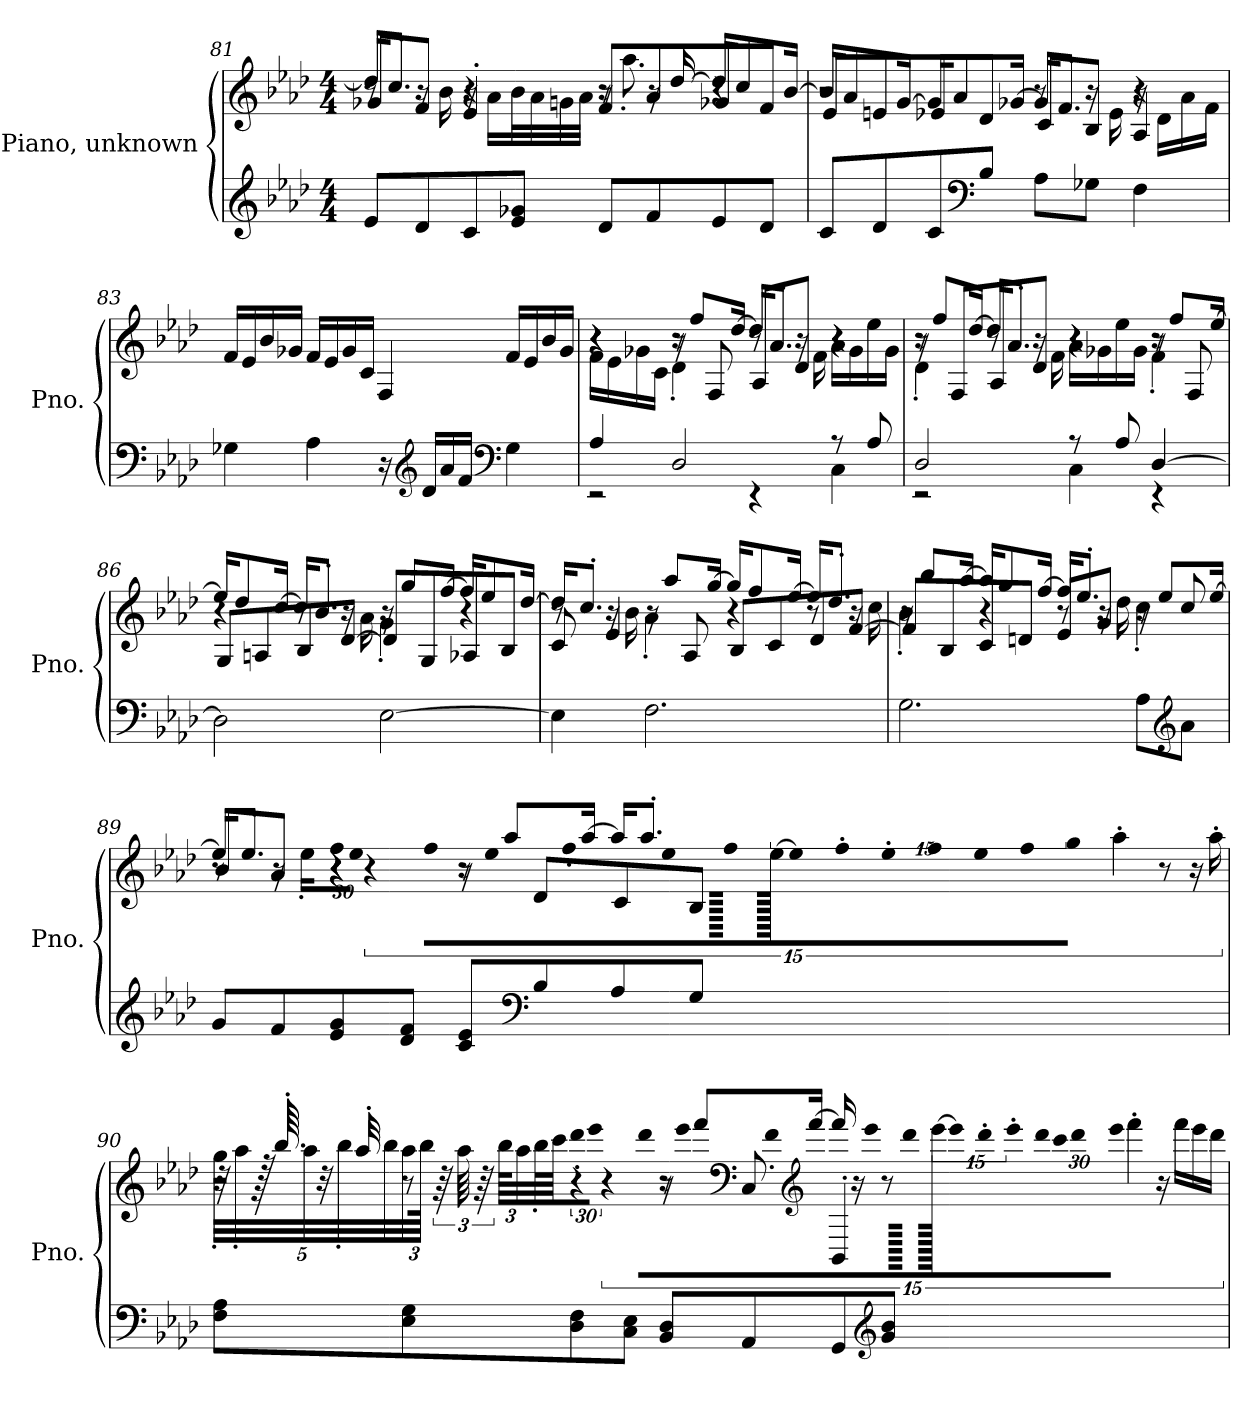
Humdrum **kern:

**kern	**kern
*part1	*part1
*staff2	*staff1
*I"Piano, unknown	*
*I'Pno.	*
!!LO:LB:g=z
*clefG2	*clefG2
*k[b-e-a-d-]	*k[b-e-a-d-]
*M4/4	*M4/4
=81	=81
*	*^
*	*	*^
8e-/L	16dd-/KL]	8r	8g-X/L
.	8.cc'/J	.	.
8d-/	.	16r	8f/J
.	.	16b-\	.
8c/	4r	16r	4e-'/
.	.	16a-\LL	.
8e-/ 8g-X/J	.	32b-\L	.
.	.	32a-\	.
.	.	32gn\	.
.	.	32a-\JJJ	.
8d-/L	8r	16r	8f/L
.	.	8.aa-'\	.
8f/	16r	.	8a-/
.	[16dd-/	.	.
8e-/	16dd-/KL]	4r	8g-X/
.	8cc/	.	.
8d-/J	.	.	8f/J
.	[16b-/Jk	.	.
=82	=82	=82	=82
8c/L	16b-/KL]	2r	8e-/L
.	8a-/	.	.
8d-/	.	.	8en/
.	[16g/Jk	.	.
8c/	16g/KL]	.	8e-X/
.	8a-/	.	.
*clefF4	*	*	*
8B-/J	.	.	8d-/J
.	[16g-X/Jk	.	.
8A-\L	16g-/KL]	8r	8c/L
.	8.f'/J	.	.
8G-X\J	.	16r	8B-/J
.	.	16e-\	.
4F\	4r	16r	4A-/
.	.	16d-\LL	.
.	.	16a-\	.
.	.	16f\JJ	.
*	*v	*v	*v
!!LO:LB:g=z
=83	=83
4G-X\	16f/LL
.	16e-/
.	16b-/
.	16g-X/JJ
4A-\	16f/LL
.	16e-/
.	16g-/
.	16c/JJ
16r	4F/
*clefG2	*
16d-/LL	.
16a-/	.
16f/JJ	.
*clefF4	*
4G-\	16f/LL
.	16e-/
.	16b-/
.	16g-/JJ
=84	=84
*^	*^
*	*	*	*^
4A-/	2r	4r	16f\LL	4r
.	.	.	16e-\	.
.	.	.	16g-X\	.
.	.	.	16c\JJ	.
2D-/	.	16r	4d-'\	8r
.	.	8ff/L	.	.
.	.	.	.	8F/
.	.	[16dd-/Jk	.	.
.	4r	16dd-/KL]	8r	8A-/L
.	.	8.a-'/J	.	.
.	.	.	16r	8d-/J
.	.	.	16f\	.
8r	4C\	4r	16a-\LL	4r
.	.	.	16g-\	.
8A-/	.	.	16ee-\	.
.	.	.	16g-\JJ	.
!!LO:PB:g=z	!!	!!
=85	=85	=85	=85	=85
2D-/	2r	16r	4d-'\	8r
.	.	8ff/L	.	.
.	.	.	.	8F/L
.	.	[16dd-/Jk	.	.
.	.	16dd-/KL]	8r	8A-/
.	.	8.a-'/J	.	.
.	.	.	16r	8d-/J
.	.	.	16f\	.
8r	4C\	4r	16a-\LL	4r
.	.	.	16g-X\	.
8A-/	.	.	16ee-\	.
.	.	.	16g-\JJ	.
[4D-/	4r	16r	4f'\	8r
.	.	8ff/L	.	.
.	.	.	.	8F/
.	.	[16ee-/Jk	.	.
*v	*v	*	*	*
=86	=86	=86	=86
2D-\]	16ee-/KL]	4r	8G/L
.	8dd-/	.	.
.	.	.	8An/
.	[16cc/Jk	.	.
.	16cc/KL]	8r	8B-/
.	8.b-'/J	.	.
.	.	16r	[8d-/J
.	.	16a-\	.
[2E-\	16r	4g'\	8d-/L]
.	8gg/L	.	.
.	.	.	8G/
.	[16ff/Jk	.	.
.	16ff/KL]	4r	8A-X/
.	8ee-/	.	.
.	.	.	8B-/J
.	[16dd-/Jk	.	.
!!LO:LB:g=z	!!	!!
=87	=87	=87	=87
4E-\]	16dd-/KL]	8r	8c/
.	8.cc'/J	.	.
.	.	16r	4e-/
.	.	16b-\	.
2.F\	16r	4a-'\	.
.	8aa-/L	.	.
.	.	.	8A-/
.	[16gg/Jk	.	.
.	16gg/KL]	4r	8B-/L
.	8ff/	.	.
.	.	.	8c/
.	[16ee-/Jk	.	.
.	16ee-/KL]	8r	8d-/
.	8.dd-'/J	.	.
.	.	16r	[8f/J
.	.	16cc\	.
=88	=88	=88	=88
2.G\	16r	4b-'\	8f/L]
.	8bb-/L	.	.
.	.	.	8B-/
.	[16aa-/Jk	.	.
.	16aa-/KL]	4r	8c/
.	8gg/	.	.
.	.	.	8dn/J
.	[16ff/Jk	.	.
.	16ff/KL]	8r	8e-/L
.	8.ee-'/J	.	.
.	.	16r	8g/J
.	.	16dd-\	.
8A-\L	16r	4cc'\	8r
.	8ee-/L	.	.
*clefG2	*	*	*
8a-\J	.	.	8cc/
.	[16ee-/Jk	.	.
!!LO:LB:g=z	!!	!!
=89	=89	=89	=89
8g/L	16ee-/KL]	8r	8b-/L
.	8.ee-'/J	.	.
8f/	.	16r	8a-/J
.	.	16ee-'\LL	.
!	!	!LO:N:vis=64	!
8e-/ 8g/	4r	960%17ff'\LL	4r
!	!	!LO:N:vis=64	!
.	.	960%17ee-\JJJJ	.
.	.	1920ryy	.
!	!	!LO:N:vis=128	!
.	.	1920%17r	.
!	!	!LO:N:vis=256	!
.	.	1920%17ff\KLLLL	.
!	!	!LO:N:vis=64	!
.	.	960%17ee-\	.
!	!	!LO:N:vis=64	!
.	.	960%17ff'\	.
!	!	!LO:N:vis=64	!
.	.	960%17ee-\	.
.	.	1920ryy	.
!	!	!LO:N:vis=64	!
.	.	960%17ff\J	.
8d-/ 8f/J	.	[960ee-\	.
.	.	960%19ee-\]	.
.	.	48ff'\	.
.	.	48ee-'\	.
*	*	*Xbrackettup	*
.	.	96ff\K	.
.	.	48ee-\	.
.	.	96ff\K	.
.	.	48gg\JJJ	.
8c/ 8e-/L	16r	4aa-'\	8r
.	8aa-/L	.	.
*clefF4	*	*	*
8B-/	.	.	8d-/L
.	[16aa-/Jk	.	.
8A-/	16aa-/KL]	8r	8c/
.	8.aa-'/J	.	.
8G/J	.	16r	8B-/J
.	.	16aa-'\	.
!!LO:LB:g=z	!!	!!
=90	=90	=90	=90
8F\ 8A-\L	32r	40gg'\LLL	2r
.	.	40aa-'\	.
.	128r	.	.
.	64.bb-'/	.	.
.	.	40aa-\	.
.	32r	.	.
.	.	40bb-'\	.
.	32aa-'/	.	.
.	.	40bb-\	.
8E-\ 8G\	8r	48aa-\	.
.	.	96bb-\JJJk	.
*	*	*brackettup	*
.	.	96r	.
.	.	96aa-\	.
.	.	96r	.
*	*	*Xbrackettup	*
.	.	96bb-\KLLL	.
.	.	48aa-\	.
.	.	64bb-'\L	.
.	.	64ccc\	.
*	*	*brackettup	*
!	!	!LO:N:vis=64	!
8D-\ 8F\	4r	960%17ddd-'\	.
!	!	!LO:N:vis=64	!
.	.	960%17eee-\JJJJ	.
.	.	1920ryy	.
!	!	!LO:N:vis=128	!
.	.	1920%17r	.
!	!	!LO:N:vis=256	!
.	.	1920%17ddd-\KLLLL	.
!	!	!LO:N:vis=64	!
.	.	960%17eee-\	.
!	!	!LO:N:vis=64	!
.	.	960%17ddd-'\	.
!	!	!LO:N:vis=64	!
.	.	960%17eee-\	.
.	.	1920ryy	.
!	!	!LO:N:vis=64	!
.	.	960%17ddd-\J	.
8C\ 8E-\J	.	[960eee-\	.
.	.	960%19eee-\]	.
.	.	48ddd-'\	.
.	.	48eee-'\	.
*	*	*Xbrackettup	*
!	!	!LO:N:vis=256	!
.	.	1920%17ddd-\KL	.
!	!	!LO:N:vis=64	!
.	.	960%17ccc\	.
!	!	!LO:N:vis=64	!
.	.	960%17ddd-\	.
.	.	1920ryy	.
!	!	!LO:N:vis=64	!
.	.	960%17eee-\JJJJ	.
8BB-/ 8D-/L	16r	4fff'\	8r
.	8fff/L	.	.
*	*clefF4	*	*
8AA-/	.	.	8C/
*	*clefG2	*	*
.	[16fff/Jk	.	.
8GG/	16fff/]	16r	4BB-'/
.	16r	16fff\LL	.
*clefG2	*	*	*
8g/ 8b-/J	8r	16eee-\	.
.	.	16ddd-\JJ	.
*	*v	*v	*v
=	=
*-	*-
